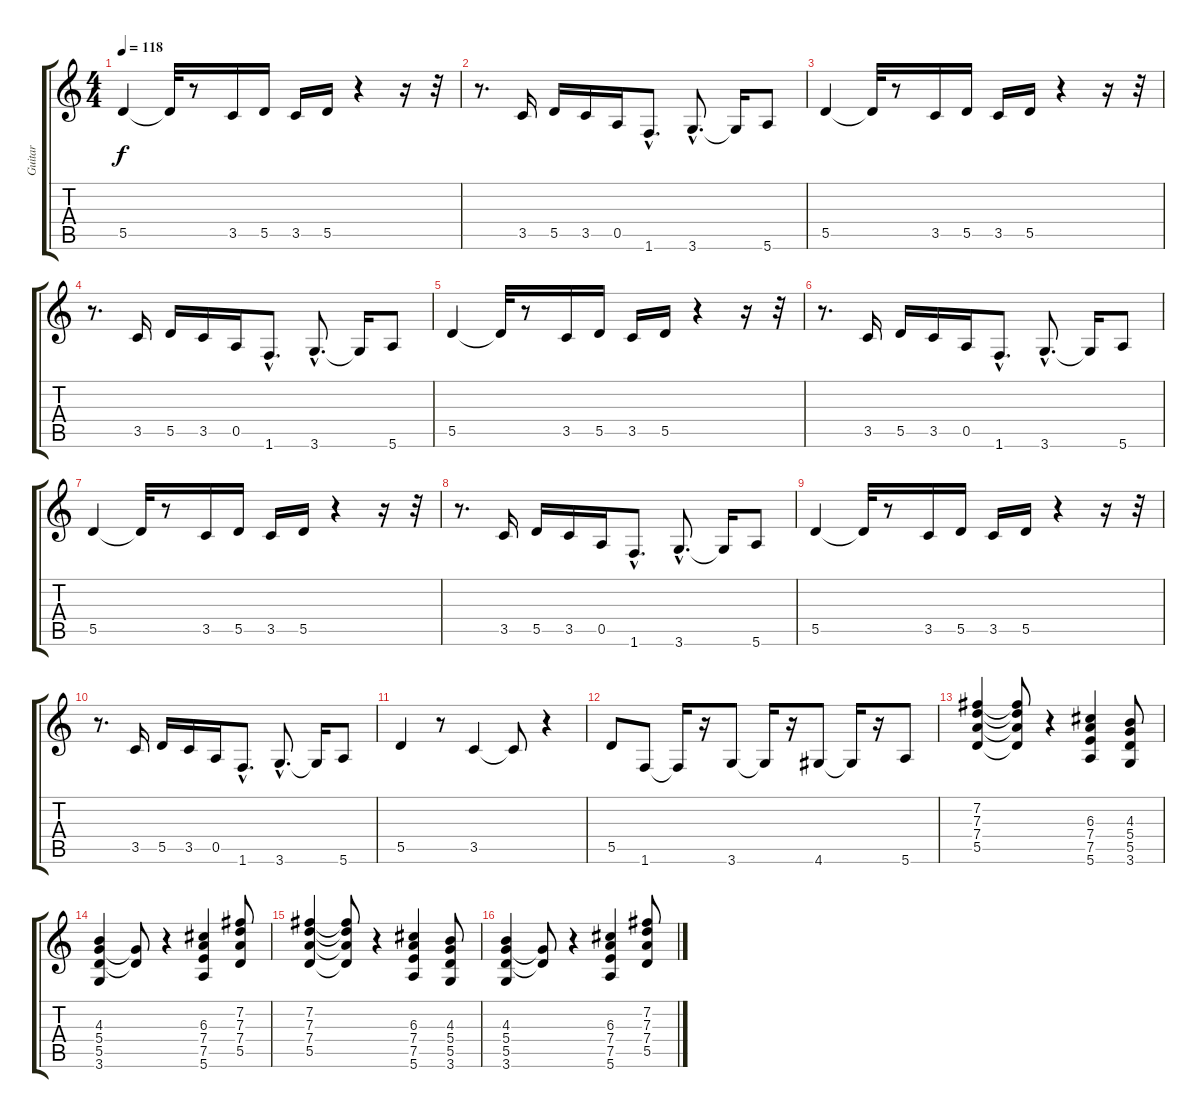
\track ("Guitar" "Guitar") {instrument overdrivenguitar}
\staff {score tabs}
\tuning (E4 B3 G3 D3 A2 E2) {hide}
\ts (4 4)
\tempo 118
\clef g2
\ks c
5.5.4{dy f} 5.5{t}.32 r.8 3.5.16 5.5.16 3.5.16 5.5.16 r.4 r.16 r.32 |
r.8{d} 3.5.16 5.5.16 3.5.16 0.5.16 1.6{hac}.8{d} 3.6{hac}.8{d} 3.6{t}.16 5.6.8 |
5.5.4 5.5{t}.32 r.8 3.5.16 5.5.16 3.5.16 5.5.16 r.4 r.16 r.32 |
r.8{d} 3.5.16 5.5.16 3.5.16 0.5.16 1.6{hac}.8{d} 3.6{hac}.8{d} 3.6{t}.16 5.6.8 |
5.5.4 5.5{t}.32 r.8 3.5.16 5.5.16 3.5.16 5.5.16 r.4 r.16 r.32 |
r.8{d} 3.5.16 5.5.16 3.5.16 0.5.16 1.6{hac}.8{d} 3.6{hac}.8{d} 3.6{t}.16 5.6.8 |
5.5.4 5.5{t}.32 r.8 3.5.16 5.5.16 3.5.16 5.5.16 r.4 r.16 r.32 |
r.8{d} 3.5.16 5.5.16 3.5.16 0.5.16 1.6{hac}.8{d} 3.6{hac}.8{d} 3.6{t}.16 5.6.8 |
5.5.4 5.5{t}.32 r.8 3.5.16 5.5.16 3.5.16 5.5.16 r.4 r.16 r.32 |
r.8{d} 3.5.16 5.5.16 3.5.16 0.5.16 1.6{hac}.8{d} 3.6{hac}.8{d} 3.6{t}.16 5.6.8 |
5.5.4 r.8 3.5.4 3.5{t}.8 r.4 |
5.5.8 1.6.8 1.6{t}.16 r.16 3.6.8 3.6{t}.16 r.16 4.6.8 4.6{t}.16 r.16 5.6.8 |
(7.2 7.3 7.4 5.5).4 (7.2{t} 7.3{t} 7.4{t} 5.5{t}).8 r.4 (6.3 7.4 7.5 5.6).4 (4.3 5.4 5.5 3.6).8 |
(4.3 5.4 5.5 3.6).4 (5.4{t} 5.5{t}).8 r.4 (6.3 7.4 7.5 5.6).4 (7.2 7.3 7.4 5.5).8 |
(7.2 7.3 7.4 5.5).4 (7.2{t} 7.3{t} 7.4{t} 5.5{t}).8 r.4 (6.3 7.4 7.5 5.6).4 (4.3 5.4 5.5 3.6).8 |
(4.3 5.4 5.5 3.6).4 (5.4{t} 5.5{t}).8 r.4 (6.3 7.4 7.5 5.6).4 (7.2 7.3 7.4 5.5).8
